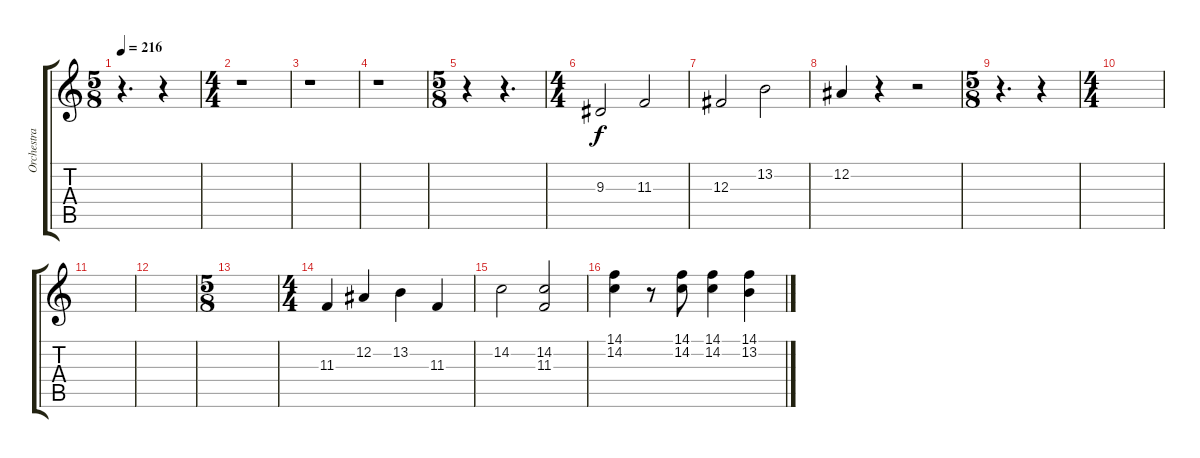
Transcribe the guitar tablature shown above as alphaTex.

\track ("Orchestra 1" "Orchestra ") {instrument stringensemble1}
\staff {score tabs}
\tuning (Eb4 Bb3 Gb3 Db3 Ab2 Eb2) {hide}
\ts (5 8)
\tempo 216
\clef g2
\ks c
r.4{d dy f} r.4 |
\ts (4 4)
r.1 |
r.1 |
r.1 |
\ts (5 8)
r.4 r.4{d} |
\ts (4 4)
9.3.2 11.3.2 |
12.3.2 13.2.2 |
12.2.4 r.4 r.2 |
\ts (5 8)
r.4{d} r.4 |
\ts (4 4)
|
|
|
\ts (5 8)
|
\ts (4 4)
11.3.4 12.2.4 13.2.4 11.3.4 |
14.2.2 (14.2 11.3).2 |
(14.1 14.2).4 r.8 (14.1 14.2).8 (14.1 14.2).4 (14.1 13.2).4
